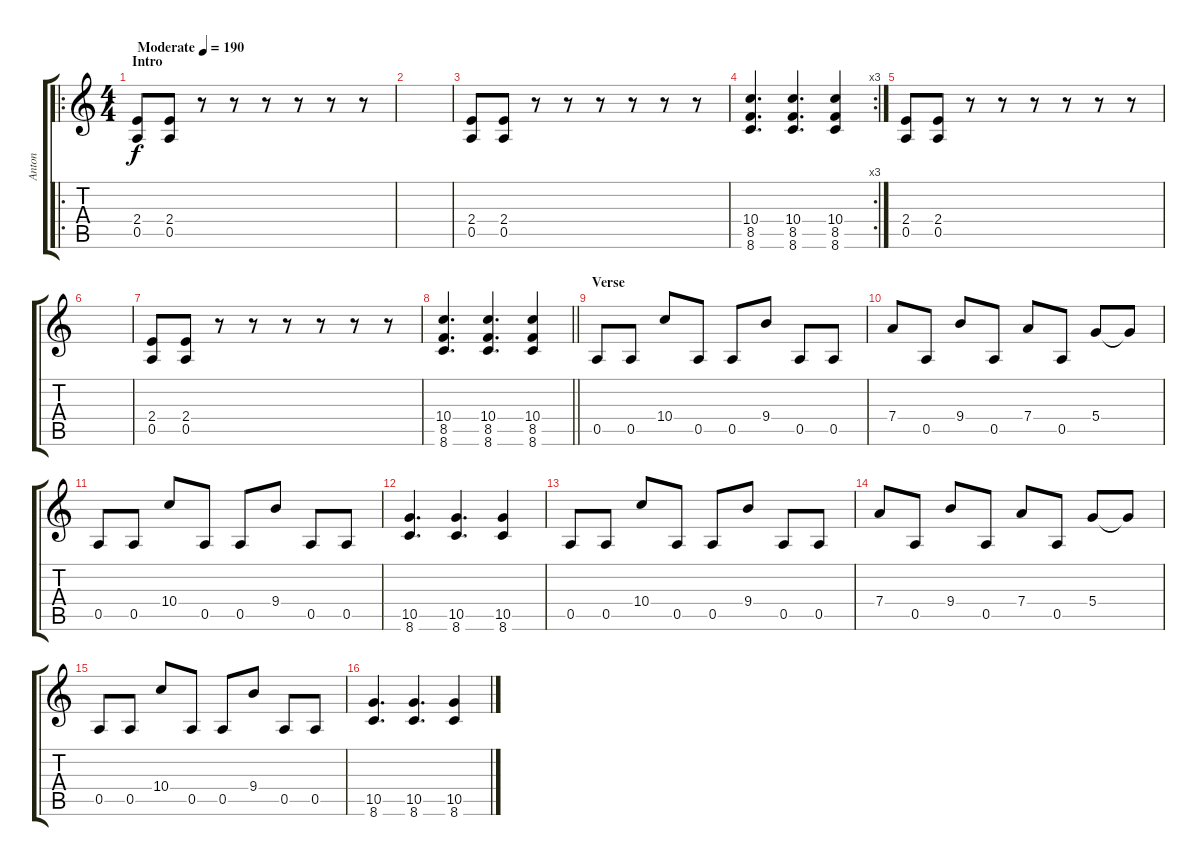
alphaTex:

\track ("Anton" "Anton") {instrument overdrivenguitar}
\staff {score tabs}
\tuning (E4 B3 G3 D3 A2 E2) {hide}
\ro
\ts (4 4)
\section ("" "Intro")
\tempo (190 "Moderate")
\clef g2
\ks c
(2.4 0.5).8{dy f instrument overdrivenguitar} (2.4 0.5).8 r.8 r.8 r.8 r.8 r.8 r.8 |
|
(2.4 0.5).8 (2.4 0.5).8 r.8 r.8 r.8 r.8 r.8 r.8 |
\rc 3
(10.4 8.5 8.6).4{d} (10.4 8.5 8.6).4{d} (10.4 8.5 8.6).4 |
(2.4 0.5).8 (2.4 0.5).8 r.8 r.8 r.8 r.8 r.8 r.8 |
|
(2.4 0.5).8 (2.4 0.5).8 r.8 r.8 r.8 r.8 r.8 r.8 |
\barLineRight lightlight
(10.4 8.5 8.6).4{d} (10.4 8.5 8.6).4{d} (10.4 8.5 8.6).4 |
\section ("" "Verse")
0.5.8 0.5.8 10.4.8 0.5.8 0.5.8 9.4.8 0.5.8 0.5.8 |
7.4.8 0.5.8 9.4.8 0.5.8 7.4.8 0.5.8 5.4.8 5.4{t}.8 |
0.5.8 0.5.8 10.4.8 0.5.8 0.5.8 9.4.8 0.5.8 0.5.8 |
(10.5 8.6).4{d} (10.5 8.6).4{d} (10.5 8.6).4 |
0.5.8 0.5.8 10.4.8 0.5.8 0.5.8 9.4.8 0.5.8 0.5.8 |
7.4.8 0.5.8 9.4.8 0.5.8 7.4.8 0.5.8 5.4.8 5.4{t}.8 |
0.5.8 0.5.8 10.4.8 0.5.8 0.5.8 9.4.8 0.5.8 0.5.8 |
(10.5 8.6).4{d} (10.5 8.6).4{d} (10.5 8.6).4
